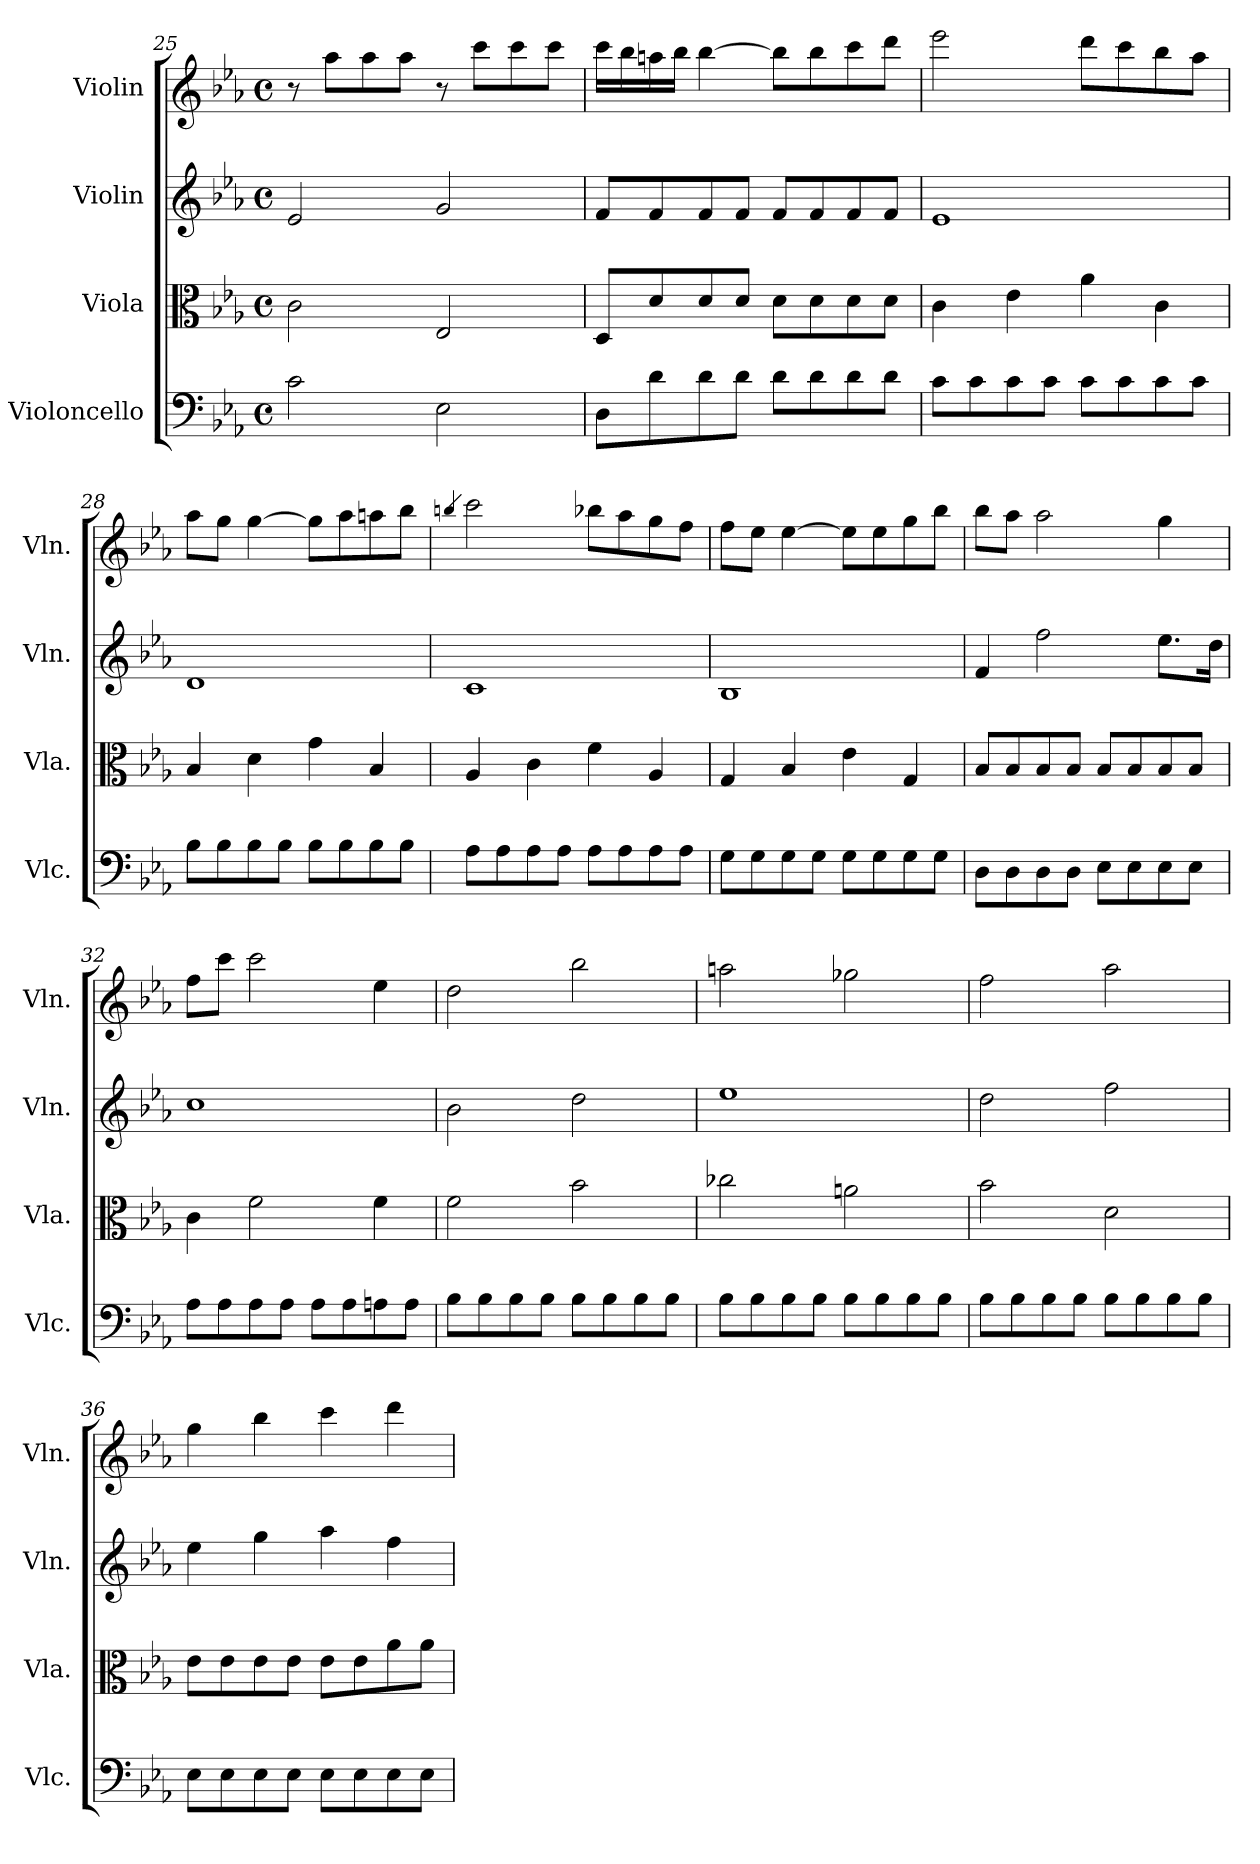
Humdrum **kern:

**kern	**kern	**kern	**kern
*part4	*part3	*part2	*part1
*staff4	*staff3	*staff2	*staff1
*I"Violoncello	*I"Viola	*I"Violin	*I"Violin
*I'Vlc.	*I'Vla.	*I'Vln.	*I'Vln.
*clefF4	*clefC3	*clefG2	*clefG2
*k[b-e-a-]	*k[b-e-a-]	*k[b-e-a-]	*k[b-e-a-]
*E-:	*E-:	*E-:	*E-:
*M4/4	*M4/4	*M4/4	*M4/4
*met(c)	*met(c)	*met(c)	*met(c)
=25	=25	=25	=25
2c\	2c\	2e-/	8r
.	.	.	8aa-\L
.	.	.	8aa-\
.	.	.	8aa-\J
2E-\	2E-/	2g/	8r
.	.	.	8ccc\L
.	.	.	8ccc\
.	.	.	8ccc\J
=26	=26	=26	=26
8D\L	8D/L	8f/L	16ccc\LL
.	.	.	16bb-\
8d\	8d/	8f/	16aan\
.	.	.	16bb-\JJ
8d\	8d/	8f/	[4bb-\
8d\J	8d/J	8f/J	.
8d\L	8d\L	8f/L	8bb-\L]
8d\	8d\	8f/	8bb-\
8d\	8d\	8f/	8ccc\
8d\J	8d\J	8f/J	8ddd\J
=27	=27	=27	=27
8c\L	4c\	1e-	2eee-\
8c\	.	.	.
8c\	4e-\	.	.
8c\J	.	.	.
8c\L	4a-\	.	8ddd\L
8c\	.	.	8ccc\
8c\	4c\	.	8bb-\
8c\J	.	.	8aa-\J
=28	=28	=28	=28
8B-\L	4B-/	1d	8aa-\L
8B-\	.	.	8gg\J
8B-\	4d\	.	[4gg\
8B-\J	.	.	.
8B-\L	4g\	.	8gg\L]
8B-\	.	.	8aa-\
8B-\	4B-/	.	8aan\
8B-\J	.	.	8bb-\J
=29	=29	=29	=29
.	.	.	4qbbn/
8A-\L	4A-/	1c	2ccc\
8A-\	.	.	.
8A-\	4c\	.	.
8A-\J	.	.	.
8A-\L	4f\	.	8bb-X\L
8A-\	.	.	8aa-\
8A-\	4A-/	.	8gg\
8A-\J	.	.	8ff\J
=30	=30	=30	=30
8G\L	4G/	1B-	8ff\L
8G\	.	.	8ee-\J
8G\	4B-/	.	[4ee-\
8G\J	.	.	.
8G\L	4e-\	.	8ee-\L]
8G\	.	.	8ee-\
8G\	4G/	.	8gg\
8G\J	.	.	8bb-\J
=31	=31	=31	=31
8D\L	8B-/L	4f/	8bb-\L
8D\	8B-/	.	8aa-\J
8D\	8B-/	2ff\	2aa-\
8D\J	8B-/J	.	.
8E-\L	8B-/L	.	.
8E-\	8B-/	.	.
8E-\	8B-/	8.ee-\L	4gg\
8E-\J	8B-/J	.	.
.	.	16dd\Jk	.
=32	=32	=32	=32
8A-\L	4c\	1cc	8ff\L
8A-\	.	.	8ccc\J
8A-\	2f\	.	2ccc\
8A-\J	.	.	.
8A-\L	.	.	.
8A-\	.	.	.
8An\	4f\	.	4ee-\
8A\J	.	.	.
=33	=33	=33	=33
8B-\L	2f\	2b-\	2dd\
8B-\	.	.	.
8B-\	.	.	.
8B-\J	.	.	.
8B-\L	2b-\	2dd\	2bb-\
8B-\	.	.	.
8B-\	.	.	.
8B-\J	.	.	.
=34	=34	=34	=34
8B-\L	2cc-X\	1ee-	2aan\
8B-\	.	.	.
8B-\	.	.	.
8B-\J	.	.	.
8B-\L	2an\	.	2gg-X\
8B-\	.	.	.
8B-\	.	.	.
8B-\J	.	.	.
=35	=35	=35	=35
8B-\L	2b-\	2dd\	2ff\
8B-\	.	.	.
8B-\	.	.	.
8B-\J	.	.	.
8B-\L	2d\	2ff\	2aa-\
8B-\	.	.	.
8B-\	.	.	.
8B-\J	.	.	.
=36	=36	=36	=36
8E-\L	8e-\L	4ee-\	4gg\
8E-\	8e-\	.	.
8E-\	8e-\	4gg\	4bb-\
8E-\J	8e-\J	.	.
8E-\L	8e-\L	4aa-\	4ccc\
8E-\	8e-\	.	.
8E-\	8a-\	4ff\	4ddd\
8E-\J	8a-\J	.	.
=	=	=	=
*-	*-	*-	*-
